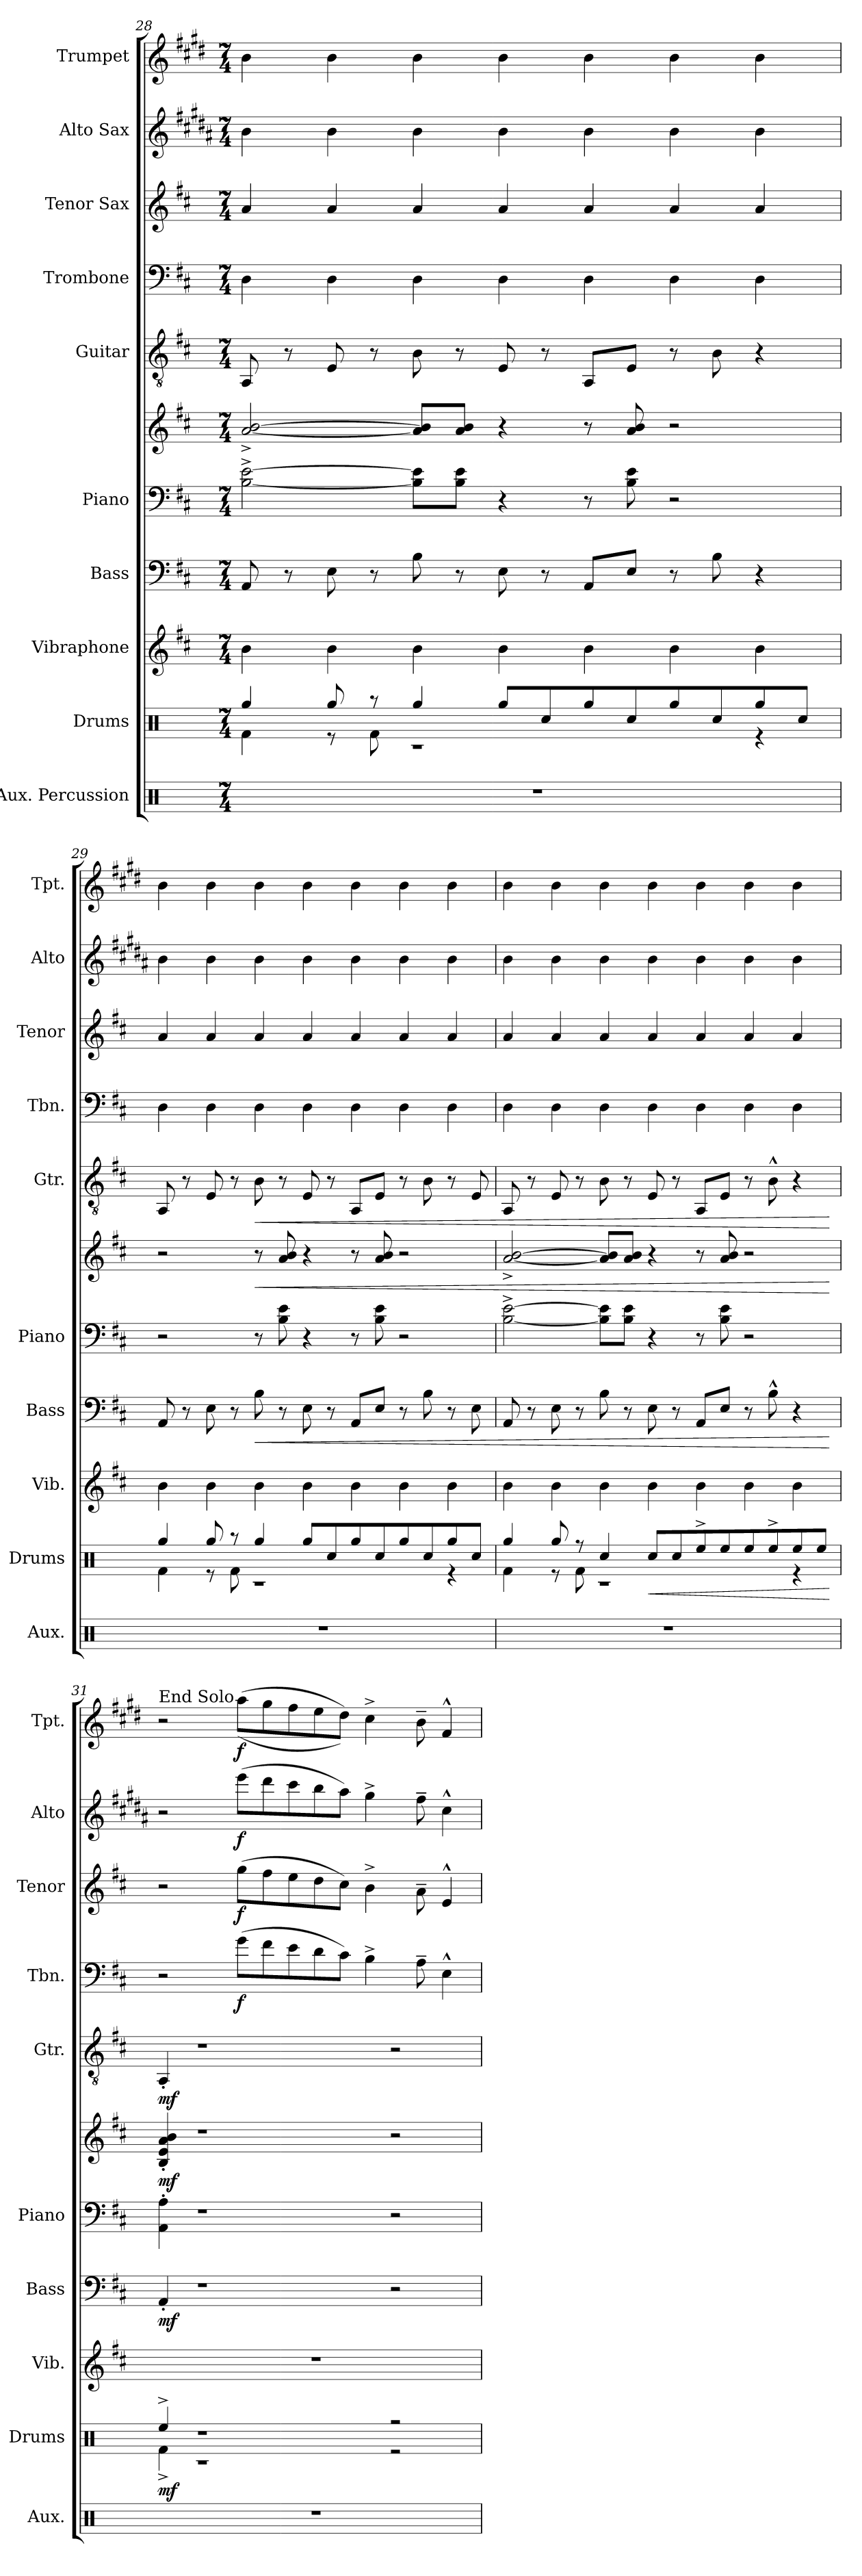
**kern	**kern	**dynam	**kern	**kern	**dynam	**kern	**kern	**dynam	**kern	**dynam	**kern	**dynam	**kern	**dynam	**kern	**dynam	**kern	**dynam
*part10	*part9	*part9	*part8	*part7	*part7	*part6	*part6	*part6	*part5	*part5	*part4	*part4	*part3	*part3	*part2	*part2	*part1	*part1
*staff11	*staff10	*staff10	*staff9	*staff8	*staff8	*staff7	*staff6	*staff6/7	*staff5	*staff5	*staff4	*staff4	*staff3	*staff3	*staff2	*staff2	*staff1	*staff1
*I"Aux. Percussion	*I"Drums	*	*I"Vibraphone	*I"Bass	*	*I"Piano	*	*	*I"Guitar	*	*I"Trombone	*	*I"Tenor Sax	*	*I"Alto Sax	*	*I"Trumpet	*
*I'Aux.	*I'Drums	*	*I'Vib.	*I'Bass	*	*I'Piano	*	*	*I'Gtr.	*	*I'Tbn.	*	*I'Tenor	*	*I'Alto	*	*I'Tpt.	*
*clefX	*clefX	*	*clefG2	*clefF4	*	*clefF4	*clefG2	*	*clefGv2	*	*clefF4	*	*clefG2	*	*clefG2	*	*clefG2	*
*	*	*	*	*ITrd7c12	*	*	*	*	*	*	*	*	*ITrd8c14	*	*ITrd5c9	*	*ITrd1c2	*
*k[]	*k[]	*	*k[f#c#]	*k[f#c#]	*	*k[f#c#]	*k[f#c#]	*	*k[f#c#]	*	*k[f#c#]	*	*k[f#c#]	*	*k[f#c#]	*	*k[f#c#]	*
*M7/4	*M7/4	*	*M7/4	*M7/4	*	*M7/4	*M7/4	*	*M7/4	*	*M7/4	*	*M7/4	*	*M7/4	*	*M7/4	*
=28	=28	=28	=28	=28	=28	=28	=28	=28	=28	=28	=28	=28	=28	=28	=28	=28	=28	=28
*	*^	*	*	*	*	*	*	*	*	*	*	*	*	*	*	*	*	*
1..r	4Rgg/	4Rf\	.	4b	8AAA/	.	[2B\^ [2e\^	[2a/^ [2b/^	.	8AA/	.	4D	.	4A	.	4d	.	4a	.
.	.	.	.	.	8r	.	.	.	.	8r	.	.	.	.	.	.	.	.	.
.	8Rgg/	8r	.	4b	8EE\	.	.	.	.	8E/	.	4D	.	4A	.	4d	.	4a	.
.	8r	8Rf\	.	.	8r	.	.	.	.	8r	.	.	.	.	.	.	.	.	.
.	4Rgg/	1r	.	4b	8BB\	.	8B\] 8e\]L	8a/] 8b/]L	.	8B\	.	4D	.	4A	.	4d	.	4a	.
.	.	.	.	.	8r	.	8B\ 8e\J	8a/ 8b/J	.	8r	.	.	.	.	.	.	.	.	.
.	8Rgg/L	.	.	4b	8EE\	.	4r	4r	.	8E/	.	4D	.	4A	.	4d	.	4a	.
.	8Rcc/	.	.	.	8r	.	.	.	.	8r	.	.	.	.	.	.	.	.	.
.	8Rgg/	.	.	4b	8AAA/L	.	8r	8r	.	8AA/L	.	4D	.	4A	.	4d	.	4a	.
.	8Rcc/	.	.	.	8EE/J	.	8B\ 8e\	8a/ 8b/	.	8E/J	.	.	.	.	.	.	.	.	.
.	8Rgg/	.	.	4b	8r	.	2r	2r	.	8r	.	4D	.	4A	.	4d	.	4a	.
.	8Rcc/	.	.	.	8BB\	.	.	.	.	8B\	.	.	.	.	.	.	.	.	.
.	8Rgg/	4r	.	4b	4r	.	.	.	.	4r	.	4D	.	4A	.	4d	.	4a	.
.	8Rcc/J	.	.	.	.	.	.	.	.	.	.	.	.	.	.	.	.	.	.
=29	=29	=29	=29	=29	=29	=29	=29	=29	=29	=29	=29	=29	=29	=29	=29	=29	=29	=29	=29
1..r	4Rgg/	4Rf\	.	4b	8AAA/	.	2r	2r	.	8AA/	.	4D	.	4A	.	4d	.	4a	.
.	.	.	.	.	8r	.	.	.	.	8r	.	.	.	.	.	.	.	.	.
.	8Rgg/	8r	.	4b	8EE\	.	.	.	.	8E/	.	4D	.	4A	.	4d	.	4a	.
.	8r	8Rf\	.	.	8r	.	.	.	.	8r	.	.	.	.	.	.	.	.	.
!	!	!	!	!	!	!LO:HP:b	!	!	!LO:HP:b	!	!LO:HP:b	!	!	!	!	!	!	!	!
.	4Rgg/	1r	.	4b	8BB\	<	8r	8r	<	8B\	<	4D	.	4A	.	4d	.	4a	.
.	.	.	.	.	8r	.	8B\ 8e\	8a/ 8b/	.	8r	.	.	.	.	.	.	.	.	.
.	8Rgg/L	.	.	4b	8EE\	.	4r	4r	.	8E/	.	4D	.	4A	.	4d	.	4a	.
.	8Rcc/	.	.	.	8r	.	.	.	.	8r	.	.	.	.	.	.	.	.	.
.	8Rgg/	.	.	4b	8AAA/L	.	8r	8r	.	8AA/L	.	4D	.	4A	.	4d	.	4a	.
.	8Rcc/	.	.	.	8EE/J	.	8B\ 8e\	8a/ 8b/	.	8E/J	.	.	.	.	.	.	.	.	.
.	8Rgg/	.	.	4b	8r	.	2r	2r	.	8r	.	4D	.	4A	.	4d	.	4a	.
.	8Rcc/	.	.	.	8BB\	.	.	.	.	8B\	.	.	.	.	.	.	.	.	.
.	8Rgg/	4r	.	4b	8r	.	.	.	.	8r	.	4D	.	4A	.	4d	.	4a	.
.	8Rcc/J	.	.	.	8EE\	.	.	.	.	8E/	.	.	.	.	.	.	.	.	.
!!LO:PB:g=z
=30	=30	=30	=30	=30	=30	=30	=30	=30	=30	=30	=30	=30	=30	=30	=30	=30	=30	=30	=30
1..r	4Rgg/	4Rf\	.	4b	8AAA/	.	[2B\^ [2e\^	[2a/^ [2b/^	.	8AA/	.	4D	.	4A	.	4d	.	4a	.
.	.	.	.	.	8r	.	.	.	.	8r	.	.	.	.	.	.	.	.	.
.	8Rgg/	8r	.	4b	8EE\	.	.	.	.	8E/	.	4D	.	4A	.	4d	.	4a	.
.	8r	8Rf\	.	.	8r	.	.	.	.	8r	.	.	.	.	.	.	.	.	.
.	4Rcc/	1r	.	4b	8BB\	.	8B\] 8e\]L	8a/] 8b/]L	.	8B\	.	4D	.	4A	.	4d	.	4a	.
.	.	.	.	.	8r	.	8B\ 8e\J	8a/ 8b/J	.	8r	.	.	.	.	.	.	.	.	.
!	!	!	!LO:HP:b	!	!	!	!	!	!	!	!	!	!	!	!	!	!	!	!
.	8Rcc/L	.	<	4b	8EE\	.	4r	4r	.	8E/	.	4D	.	4A	.	4d	.	4a	.
.	8Rcc/	.	.	.	8r	.	.	.	.	8r	.	.	.	.	.	.	.	.	.
.	8Ree^/	.	.	4b	8AAA/L	.	8r	8r	.	8AA/L	.	4D	.	4A	.	4d	.	4a	.
.	8Ree/	.	.	.	8EE/J	.	8B\ 8e\	8a/ 8b/	.	8E/J	.	.	.	.	.	.	.	.	.
.	8Ree/	.	.	4b	8r	.	2r	2r	.	8r	.	4D	.	4A	.	4d	.	4a	.
.	8Ree^/	.	.	.	8BB^^\	.	.	.	.	8B^^\	.	.	.	.	.	.	.	.	.
.	8Ree/	4r	.	4b	4r	.	.	.	.	4r	.	4D	.	4A	.	4d	.	4a	.
.	8Ree/J	.	.	.	.	.	.	.	.	.	.	.	.	.	.	.	.	.	.
*	*v	*v	*	*	*	*	*	*	*	*	*	*	*	*	*	*	*	*	*
.	.	[	.	.	[	.	.	[	.	[	.	.	.	.	.	.	.	.
=31	=31	=31	=31	=31	=31	=31	=31	=31	=31	=31	=31	=31	=31	=31	=31	=31	=31	=31
*	*^	*	*	*	*	*	*	*	*	*	*	*	*	*	*	*	*	*
!	!	!	!	!	!	!	!	!	!	!	!	!	!	!	!	!	!	!LO:TX:t=End Solo	!
!	!	!	!LO:DY:b	!	!	!LO:DY:b	!	!	!LO:DY:b	!	!LO:DY:b	!	!	!	!	!	!	!	!
1..r	4Ree^/	4Rf^\	mf	1..r	4AAA'/	mf	4AA\' 4A\'	4B/' 4e/' 4a/' 4b/'	mf	4AA'/	mf	2r	.	2r	.	2r	.	2r	.
.	1r	1r	.	.	1r	.	1r	1r	.	1r	.	.	.	.	.	.	.	.	.
!	!	!	!	!	!	!	!	!	!	!	!	!	!LO:DY:b	!	!LO:DY:b	!	!LO:DY:b	!	!LO:DY:b
.	.	.	.	.	.	.	.	.	.	.	.	(>8g\L	f	(>8g\L	f	(>8gg\L	f	(>(>8gg\L	f
.	.	.	.	.	.	.	.	.	.	.	.	8f#\	.	8f#\	.	8ff#\	.	8ff#\	.
.	.	.	.	.	.	.	.	.	.	.	.	8e\	.	8e\	.	8ee\	.	8ee\	.
.	.	.	.	.	.	.	.	.	.	.	.	8d\	.	8d\	.	8dd\	.	8dd\	.
.	.	.	.	.	.	.	.	.	.	.	.	8c#\J)	.	8c#\J)	.	8cc#\J)	.	8cc#\J))	.
.	.	.	.	.	.	.	.	.	.	.	.	4B^\	.	4B^\	.	4b^\	.	4b^\	.
.	2r	2r	.	.	2r	.	2r	2r	.	2r	.	.	.	.	.	.	.	.	.
.	.	.	.	.	.	.	.	.	.	.	.	8A~\	.	8A~\	.	8a~\	.	8a~\	.
.	.	.	.	.	.	.	.	.	.	.	.	4E^^\	.	4E^^/	.	4e^^\	.	4e^^/	.
*	*v	*v	*	*	*	*	*	*	*	*	*	*	*	*	*	*	*	*	*
=	=	=	=	=	=	=	=	=	=	=	=	=	=	=	=	=	=	=
*-	*-	*-	*-	*-	*-	*-	*-	*-	*-	*-	*-	*-	*-	*-	*-	*-	*-	*-
